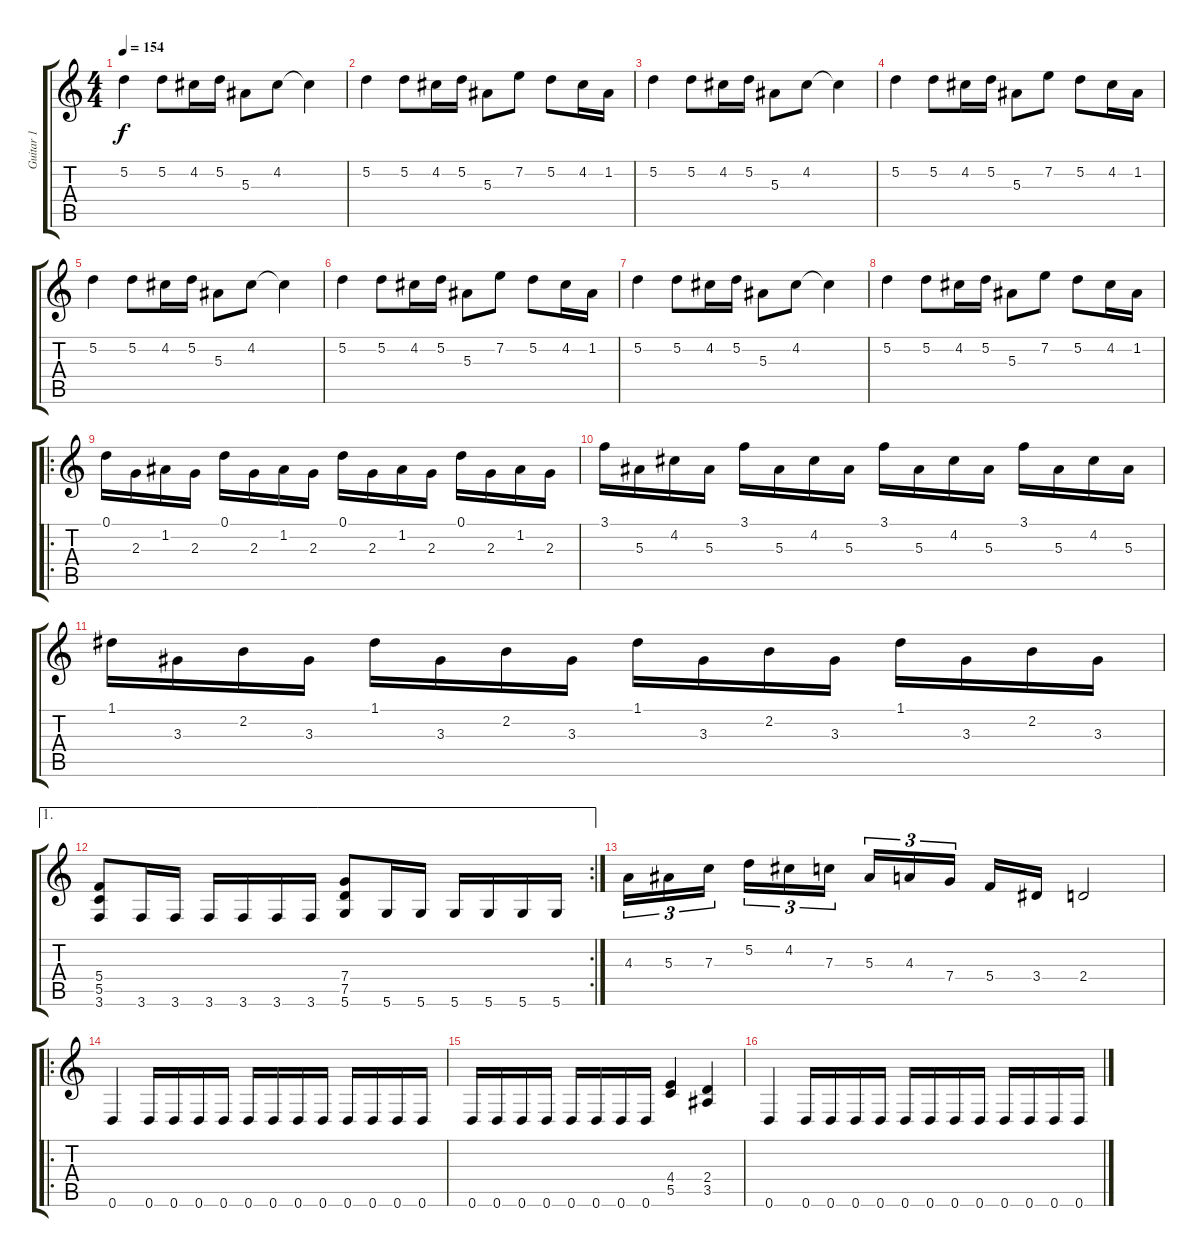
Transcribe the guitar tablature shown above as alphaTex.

\track ("Guitar 1" "Guitar 1") {instrument distortionguitar}
\staff {score tabs}
\tuning (D4 A3 F3 C3 G2 D2) {hide}
\ts (4 4)
\tempo 154
\clef g2
\ks c
5.2.4{dy f instrument distortionguitar} 5.2.8 4.2.16 5.2.16 5.3.8 4.2.8 4.2{t}.4 |
5.2.4 5.2.8 4.2.16 5.2.16 5.3.8 7.2.8 5.2.8 4.2.16 1.2.16 |
5.2.4 5.2.8 4.2.16 5.2.16 5.3.8 4.2.8 4.2{t}.4 |
5.2.4 5.2.8 4.2.16 5.2.16 5.3.8 7.2.8 5.2.8 4.2.16 1.2.16 |
5.2.4 5.2.8 4.2.16 5.2.16 5.3.8 4.2.8 4.2{t}.4 |
5.2.4 5.2.8 4.2.16 5.2.16 5.3.8 7.2.8 5.2.8 4.2.16 1.2.16 |
5.2.4 5.2.8 4.2.16 5.2.16 5.3.8 4.2.8 4.2{t}.4 |
5.2.4 5.2.8 4.2.16 5.2.16 5.3.8 7.2.8 5.2.8 4.2.16 1.2.16 |
\ro
0.1.16 2.3.16 1.2.16 2.3.16 0.1.16 2.3.16 1.2.16 2.3.16 0.1.16 2.3.16 1.2.16 2.3.16 0.1.16 2.3.16 1.2.16 2.3.16 |
3.1.16 5.3.16 4.2.16 5.3.16 3.1.16 5.3.16 4.2.16 5.3.16 3.1.16 5.3.16 4.2.16 5.3.16 3.1.16 5.3.16 4.2.16 5.3.16 |
1.1.16 3.3.16 2.2.16 3.3.16 1.1.16 3.3.16 2.2.16 3.3.16 1.1.16 3.3.16 2.2.16 3.3.16 1.1.16 3.3.16 2.2.16 3.3.16 |
\ae 1
\rc 2
(5.4 5.5 3.6).8 3.6.16 3.6.16 3.6.16 3.6.16 3.6.16 3.6.16 (7.4 7.5 5.6).8 5.6.16 5.6.16 5.6.16 5.6.16 5.6.16 5.6.16 |
4.3.16{tu (3 2)} 5.3.16{tu (3 2)} 7.3.16{tu (3 2)} 5.2.16{tu (3 2)} 4.2.16{tu (3 2)} 7.3.16{tu (3 2)} 5.3.16{tu (3 2)} 4.3.16{tu (3 2)} 7.4.16{tu (3 2)} 5.4.16 3.4.16 2.4.2 |
\ro
0.6.4 0.6.16 0.6.16 0.6.16 0.6.16 0.6.16 0.6.16 0.6.16 0.6.16 0.6.16 0.6.16 0.6.16 0.6.16 |
0.6.16 0.6.16 0.6.16 0.6.16 0.6.16 0.6.16 0.6.16 0.6.16 (4.4 5.5).4 (2.4 3.5).4 |
0.6.4 0.6.16 0.6.16 0.6.16 0.6.16 0.6.16 0.6.16 0.6.16 0.6.16 0.6.16 0.6.16 0.6.16 0.6.16
